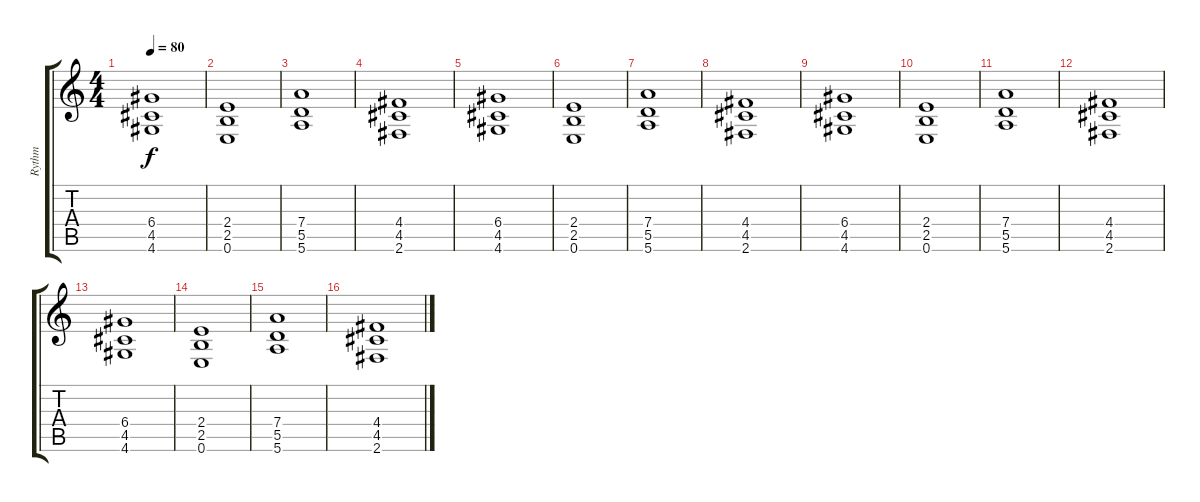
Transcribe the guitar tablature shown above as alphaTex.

\track ("Rythm" "Rythm") {instrument distortionguitar}
\staff {score tabs}
\tuning (E4 B3 G3 D3 A2 E2) {hide}
\ts (4 4)
\tempo 80
\clef g2
\ks c
(6.4 4.5 4.6).1{dy f} |
(2.4 2.5 0.6).1 |
(7.4 5.5 5.6).1 |
(4.4 4.5 2.6).1 |
(6.4 4.5 4.6).1 |
(2.4 2.5 0.6).1 |
(7.4 5.5 5.6).1 |
(4.4 4.5 2.6).1 |
(6.4 4.5 4.6).1 |
(2.4 2.5 0.6).1 |
(7.4 5.5 5.6).1 |
(4.4 4.5 2.6).1 |
(6.4 4.5 4.6).1 |
(2.4 2.5 0.6).1 |
(7.4 5.5 5.6).1 |
(4.4 4.5 2.6).1
